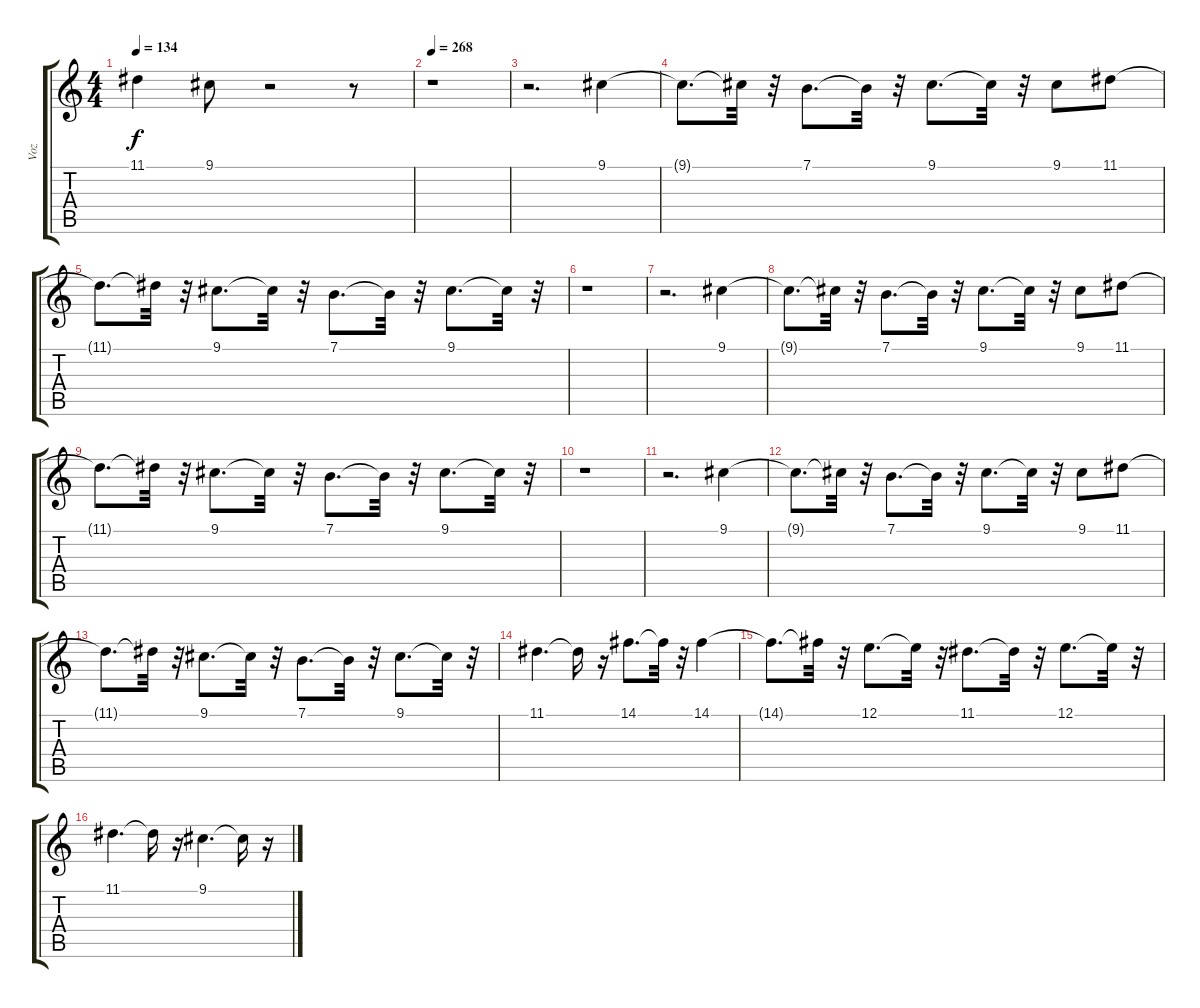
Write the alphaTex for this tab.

\track ("Voz" "Voz") {instrument trumpet}
\staff {score tabs}
\tuning (E4 B3 G3 D3 A2 E2) {hide}
\ts (4 4)
\tempo 134
\clef g2
\ks c
11.1.4{dy f} 9.1.8 r.2 r.8 |
\tempo 268
r.1 |
r.2{d} 9.1.4 |
9.1{t}.8{d} 9.1{t}.32 r.32 7.1.8{d} 7.1{t}.32 r.32 9.1.8{d} 9.1{t}.32 r.32 9.1.8 11.1.8 |
11.1{t}.8{d} 11.1{t}.32 r.32 9.1.8{d} 9.1{t}.32 r.32 7.1.8{d} 7.1{t}.32 r.32 9.1.8{d} 9.1{t}.32 r.32 |
r.1 |
r.2{d} 9.1.4 |
9.1{t}.8{d} 9.1{t}.32 r.32 7.1.8{d} 7.1{t}.32 r.32 9.1.8{d} 9.1{t}.32 r.32 9.1.8 11.1.8 |
11.1{t}.8{d} 11.1{t}.32 r.32 9.1.8{d} 9.1{t}.32 r.32 7.1.8{d} 7.1{t}.32 r.32 9.1.8{d} 9.1{t}.32 r.32 |
r.1 |
r.2{d} 9.1.4 |
9.1{t}.8{d} 9.1{t}.32 r.32 7.1.8{d} 7.1{t}.32 r.32 9.1.8{d} 9.1{t}.32 r.32 9.1.8 11.1.8 |
11.1{t}.8{d} 11.1{t}.32 r.32 9.1.8{d} 9.1{t}.32 r.32 7.1.8{d} 7.1{t}.32 r.32 9.1.8{d} 9.1{t}.32 r.32 |
11.1.4{d} 11.1{t}.16 r.16 14.1.8{d} 14.1{t}.32 r.32 14.1.4 |
14.1{t}.8{d} 14.1{t}.32 r.32 12.1.8{d} 12.1{t}.32 r.32 11.1.8{d} 11.1{t}.32 r.32 12.1.8{d} 12.1{t}.32 r.32 |
11.1.4{d} 11.1{t}.16 r.16 9.1.4{d} 9.1{t}.16 r.16
